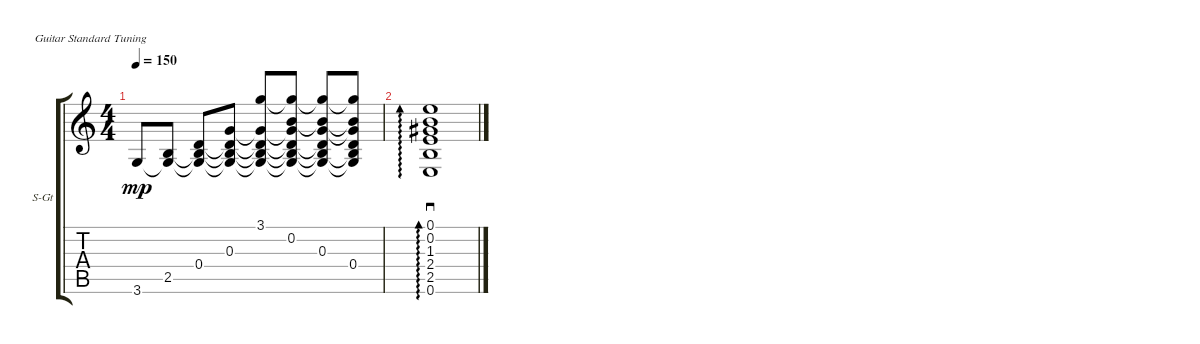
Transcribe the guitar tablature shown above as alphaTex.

\bracketExtendMode groupsimilarinstruments
\firstSystemTrackNameOrientation horizontal
\otherSystemsTrackNameOrientation horizontal
\track ("Guitar" "S-Gt") {instrument acousticguitarsteel}
\staff {score tabs}
\tuning (E4 B3 G3 D3 A2 E2)
\ts (4 4)
\tempo 150
\clef g2
\ks c
3.6.8{dy mp} (3.6{t} 2.5).8 (3.6{t} 2.5{t} 0.4).8 (3.6{t} 2.5{t} 0.4{t} 0.3).8 (3.6{t} 2.5{t} 0.4{t} 3.1 0.3{t}).8 (3.1{t} 0.2 2.5{t} 3.6{t} 0.4{t} 0.3{t}).8 (0.3 3.1{t} 0.2{t} 0.4{t} 2.5{t} 3.6{t}).8 (0.4 2.5{t} 3.6{t} 0.3{t} 0.2{t} 3.1{t}).8 |
(1.3 2.4 2.5 0.6 0.2 0.1).1{sd ad 30}
